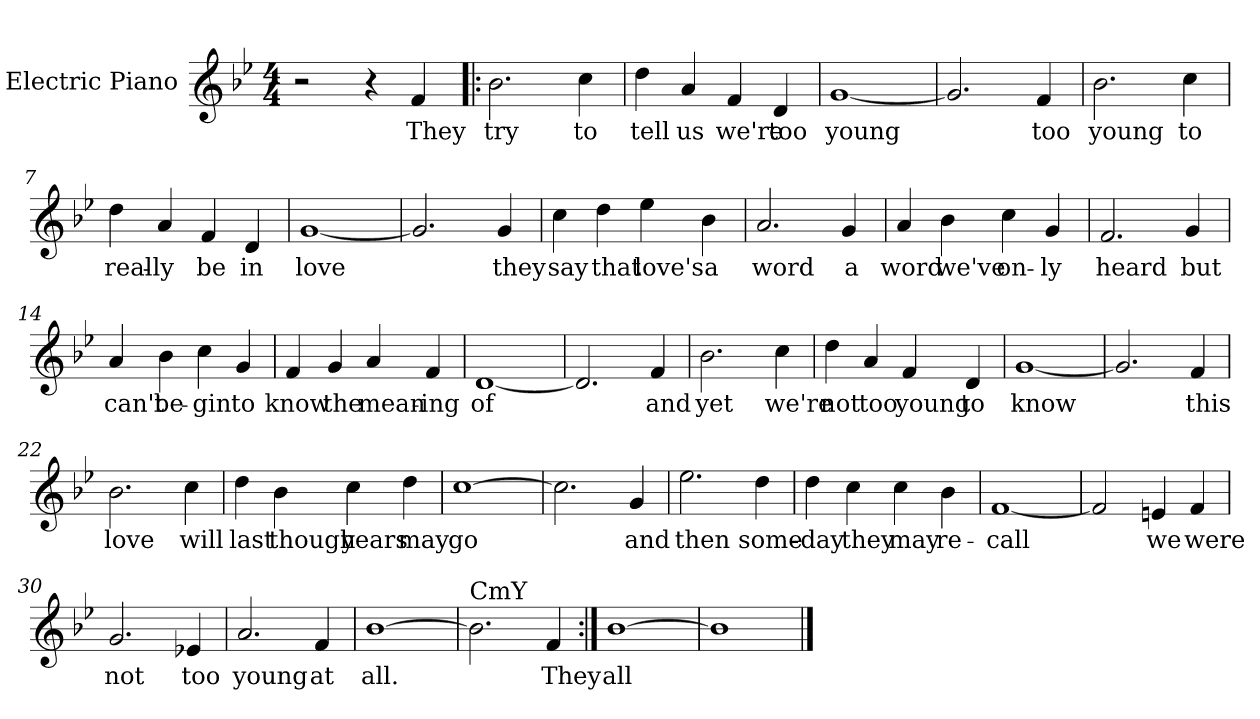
**kern	**text
*part1	*part1
*staff1	*staff1
*I"Electric Piano	*
*I'E.Pno	*
*clefG2	*
*k[b-e-]	*
*B-:	*
*M4/4	*
=1	=1
2r	.
4r	.
4f/	They
=2!|:	=2!|:
2.b-\	try
4cc\	to
=3	=3
4dd\	tell
4a/	us
4f/	we're
4d/	too
=4	=4
[1g	young
=5	=5
2.g/]	.
4f/	too
=6	=6
2.b-\	young
4cc\	to
!!LO:LB:g=z
=7	=7
4dd\	real-
4a/	-ly
4f/	be
4d/	in
=8	=8
[1g	love
=9	=9
2.g/]	.
4g/	they
=10	=10
4cc\	say
4dd\	that
4ee-\	love's
4b-\	a
=11	=11
2.a/	word
4g/	a
=12	=12
4a/	word
4b-\	we've
4cc\	on-
4g/	-ly
!!LO:LB:g=z
=13	=13
2.f/	heard
4g/	but
=14	=14
4a/	can't
4b-\	be-
4cc\	-gin
4g/	to
=15	=15
4f/	know
4g/	the
4a/	mean-
4f/	-ing
=16	=16
[1d	of
=17	=17
2.d/]	.
4f/	and
=18	=18
2.b-\	yet
4cc\	we're
!!LO:LB:g=z
=19	=19
4dd\	not
4a/	too
4f/	young
4d/	to
=20	=20
[1g	know
=21	=21
2.g/]	.
4f/	this
=22	=22
2.b-\	love
4cc\	will
=23	=23
4dd\	last
4b-\	though
4cc\	years
4dd\	may
=24	=24
[1cc	go
!!LO:LB:g=z
=25	=25
2.cc\]	.
4g/	and
=26	=26
2.ee-\	then
4dd\	some-
=27	=27
4dd\	-day
4cc\	they
4cc\	may
4b-\	re-
=28	=28
[1f	-call
=29	=29
2f/]	.
4en/	we
4f/	were
=30	=30
2.g/	not
4e-X/	too
=31	=31
2.a/	young
4f/	at
!!LO:LB:g=z
=32	=32
[1b-	all.
=33	=33
!LO:TX:a:t=CmY	!
2.b-\]	.
4f/	They
=34:|!	=34:|!
[1b-	all
=35	=35
1b-]	.
==	==
*-	*-
